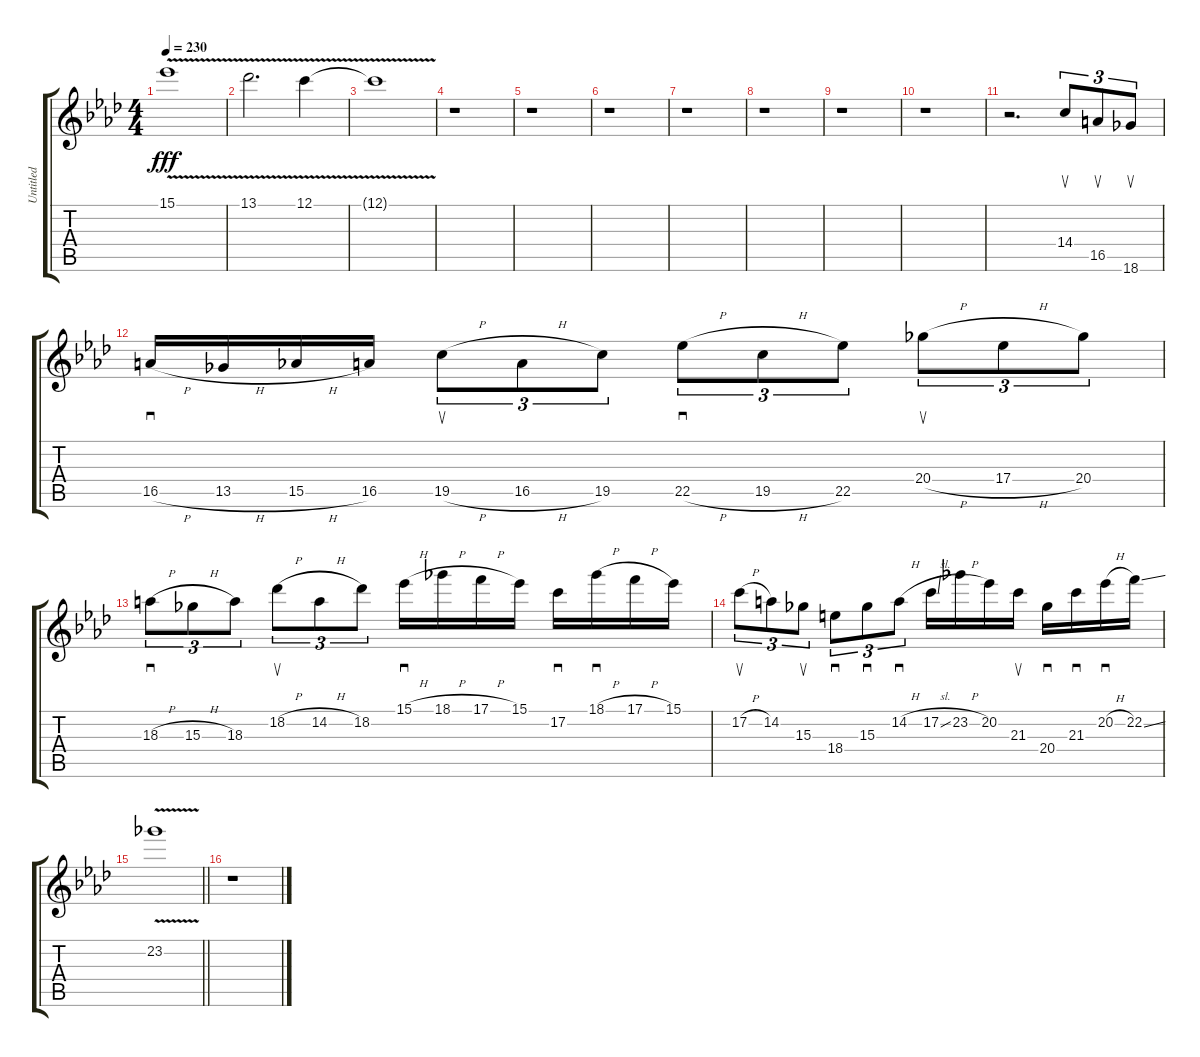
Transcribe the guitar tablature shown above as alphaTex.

\track ("Untitled" "Untitled") {instrument distortionguitar}
\staff {score tabs}
\tuning (C4 G3 Eb3 Bb2 F2 C2) {hide}
\ts (4 4)
\tempo 230
\clef g2
\ks ab
15.1{v t}.1{dy fff} |
13.1{v}.2{d} 12.1{v}.4 |
12.1{v t}.1 |
r.1 |
r.1 |
r.1 |
r.1 |
r.1 |
r.1 |
r.1 |
r.2{d instrument distortionguitar} 14.4.8{su tu (3 2)} 16.5.8{su tu (3 2)} 18.6.8{su tu (3 2)} |
16.5{h}.16{sd} 13.5{h}.16 15.5{h}.16 16.5.16 19.5{h}.8{su tu (3 2)} 16.5{h}.8{tu (3 2)} 19.5.8{tu (3 2)} 22.5{h}.8{sd tu (3 2)} 19.5{h}.8{tu (3 2)} 22.5.8{tu (3 2)} 20.4{h}.8{su tu (3 2)} 17.4{h}.8{tu (3 2)} 20.4.8{tu (3 2)} |
18.3{h}.8{sd tu (3 2)} 15.3{h}.8{tu (3 2)} 18.3.8{tu (3 2)} 18.2{h}.8{su tu (3 2)} 14.2{h}.8{tu (3 2)} 18.2.8{tu (3 2)} 15.1{h}.16{sd} 18.1{h}.16 17.1{h}.16 15.1.16 17.2.16{sd} 18.1{h}.16{sd} 17.1{h}.16 15.1.16 |
17.2{h}.8{su tu (3 2)} 14.2.8{tu (3 2)} 15.3.8{su tu (3 2)} 18.4.8{sd tu (3 2)} 15.3.8{sd tu (3 2)} 14.2{h}.8{sd tu (3 2)} 17.2{sl}.16 23.2{h}.16 20.2.16 21.3.16{su} 20.4.16{sd} 21.3.16{sd} 20.2{h}.16{sd} 22.2{ss}.16 |
\barLineRight lightlight
23.2{v}.1 |
r.1
